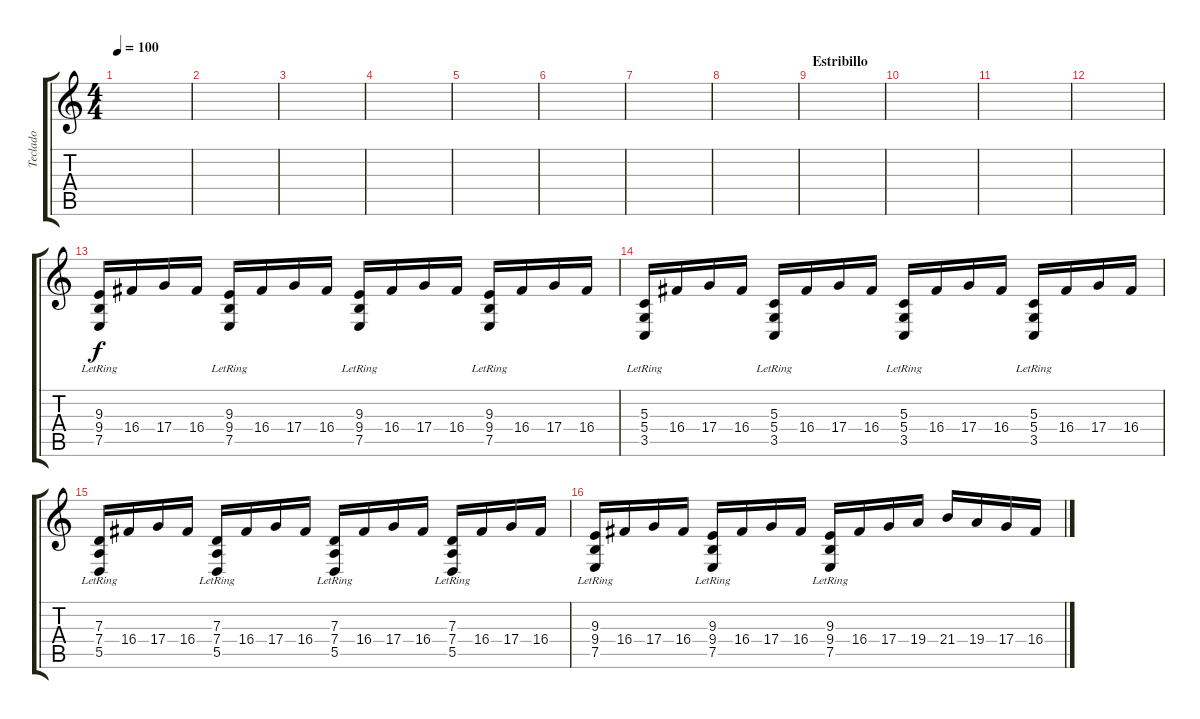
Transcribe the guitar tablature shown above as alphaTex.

\track ("Teclado" "Teclado") {instrument harpsichord}
\staff {score tabs}
\tuning (E4 B3 G3 D3 A2 E2) {hide}
\ts (4 4)
\tempo 100
\clef g2
\ks c
|
|
|
|
|
|
|
\section ("" "")
|
\section ("" "Estribillo")
|
|
|
|
(9.3{lr} 9.4{lr} 7.5{lr}).16 16.4.16 17.4.16 16.4.16 (9.3{lr} 9.4{lr} 7.5{lr}).16 16.4.16 17.4.16 16.4.16 (9.3{lr} 9.4{lr} 7.5{lr}).16 16.4.16 17.4.16 16.4.16 (9.3{lr} 9.4{lr} 7.5{lr}).16 16.4.16 17.4.16 16.4.16 |
(5.3{lr} 5.4{lr} 3.5{lr}).16 16.4.16 17.4.16 16.4.16 (5.3{lr} 5.4{lr} 3.5{lr}).16 16.4.16 17.4.16 16.4.16 (5.3{lr} 5.4{lr} 3.5{lr}).16 16.4.16 17.4.16 16.4.16 (5.3{lr} 5.4{lr} 3.5{lr}).16 16.4.16 17.4.16 16.4.16 |
(7.3{lr} 7.4{lr} 5.5{lr}).16 16.4.16 17.4.16 16.4.16 (7.3{lr} 7.4{lr} 5.5{lr}).16 16.4.16 17.4.16 16.4.16 (7.3{lr} 7.4{lr} 5.5{lr}).16 16.4.16 17.4.16 16.4.16 (7.3{lr} 7.4{lr} 5.5{lr}).16 16.4.16 17.4.16 16.4.16 |
(9.3{lr} 9.4{lr} 7.5{lr}).16 16.4.16 17.4.16 16.4.16 (9.3{lr} 9.4{lr} 7.5{lr}).16 16.4.16 17.4.16 16.4.16 (9.3{lr} 9.4{lr} 7.5{lr}).16 16.4.16 17.4.16 19.4.16 21.4.16 19.4.16 17.4.16 16.4.16
